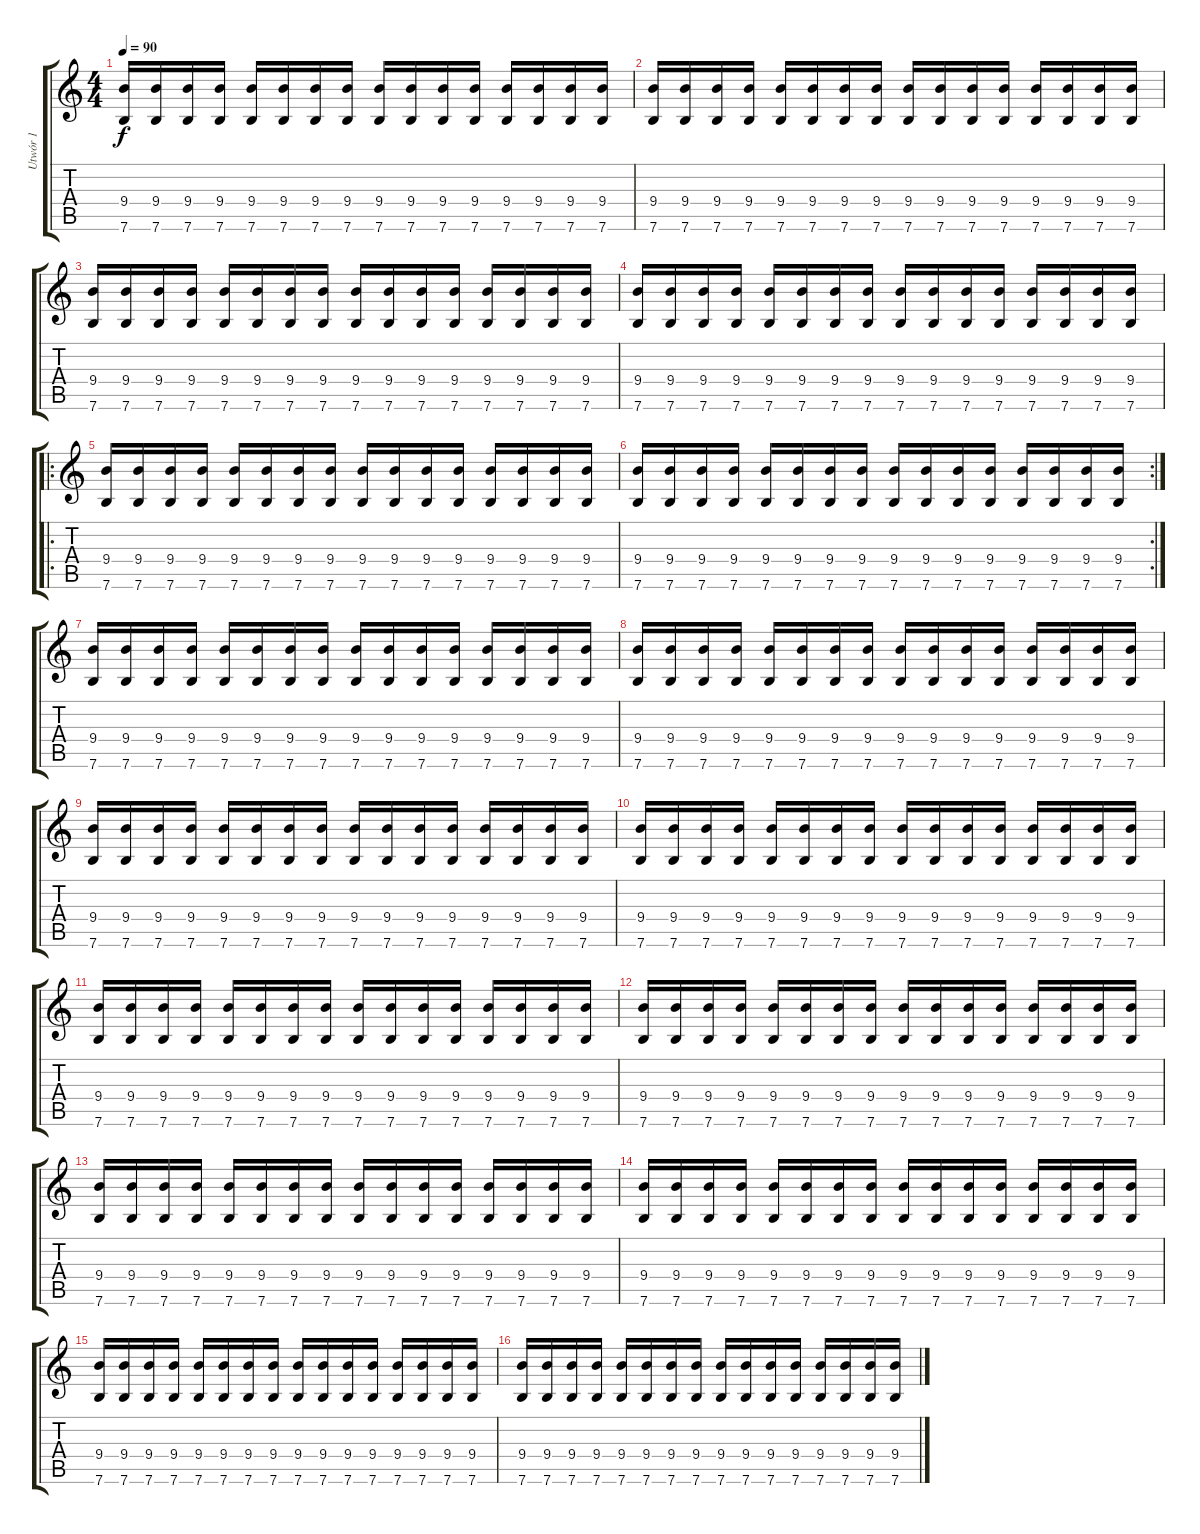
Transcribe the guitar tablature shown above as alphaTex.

\track ("Utwór 1" "Utwór 1") {instrument overdrivenguitar}
\staff {score tabs}
\tuning (E4 B3 G3 D3 A2 E2) {hide}
\ts (4 4)
\tempo 90
\clef g2
\ks c
(9.4 7.6).16{dy f instrument overdrivenguitar} (9.4 7.6).16 (9.4 7.6).16 (9.4 7.6).16 (9.4 7.6).16 (9.4 7.6).16 (9.4 7.6).16 (9.4 7.6).16 (9.4 7.6).16 (9.4 7.6).16 (9.4 7.6).16 (9.4 7.6).16 (9.4 7.6).16 (9.4 7.6).16 (9.4 7.6).16 (9.4 7.6).16 |
(9.4 7.6).16 (9.4 7.6).16 (9.4 7.6).16 (9.4 7.6).16 (9.4 7.6).16 (9.4 7.6).16 (9.4 7.6).16 (9.4 7.6).16 (9.4 7.6).16 (9.4 7.6).16 (9.4 7.6).16 (9.4 7.6).16 (9.4 7.6).16 (9.4 7.6).16 (9.4 7.6).16 (9.4 7.6).16 |
(9.4 7.6).16 (9.4 7.6).16 (9.4 7.6).16 (9.4 7.6).16 (9.4 7.6).16 (9.4 7.6).16 (9.4 7.6).16 (9.4 7.6).16 (9.4 7.6).16 (9.4 7.6).16 (9.4 7.6).16 (9.4 7.6).16 (9.4 7.6).16 (9.4 7.6).16 (9.4 7.6).16 (9.4 7.6).16 |
(9.4 7.6).16 (9.4 7.6).16 (9.4 7.6).16 (9.4 7.6).16 (9.4 7.6).16 (9.4 7.6).16 (9.4 7.6).16 (9.4 7.6).16 (9.4 7.6).16 (9.4 7.6).16 (9.4 7.6).16 (9.4 7.6).16 (9.4 7.6).16 (9.4 7.6).16 (9.4 7.6).16 (9.4 7.6).16 |
\ro
(9.4 7.6).16 (9.4 7.6).16 (9.4 7.6).16 (9.4 7.6).16 (9.4 7.6).16 (9.4 7.6).16 (9.4 7.6).16 (9.4 7.6).16 (9.4 7.6).16 (9.4 7.6).16 (9.4 7.6).16 (9.4 7.6).16 (9.4 7.6).16 (9.4 7.6).16 (9.4 7.6).16 (9.4 7.6).16 |
\rc 2
(9.4 7.6).16 (9.4 7.6).16 (9.4 7.6).16 (9.4 7.6).16 (9.4 7.6).16 (9.4 7.6).16 (9.4 7.6).16 (9.4 7.6).16 (9.4 7.6).16 (9.4 7.6).16 (9.4 7.6).16 (9.4 7.6).16 (9.4 7.6).16 (9.4 7.6).16 (9.4 7.6).16 (9.4 7.6).16 |
(9.4 7.6).16 (9.4 7.6).16 (9.4 7.6).16 (9.4 7.6).16 (9.4 7.6).16 (9.4 7.6).16 (9.4 7.6).16 (9.4 7.6).16 (9.4 7.6).16 (9.4 7.6).16 (9.4 7.6).16 (9.4 7.6).16 (9.4 7.6).16 (9.4 7.6).16 (9.4 7.6).16 (9.4 7.6).16 |
(9.4 7.6).16 (9.4 7.6).16 (9.4 7.6).16 (9.4 7.6).16 (9.4 7.6).16 (9.4 7.6).16 (9.4 7.6).16 (9.4 7.6).16 (9.4 7.6).16 (9.4 7.6).16 (9.4 7.6).16 (9.4 7.6).16 (9.4 7.6).16 (9.4 7.6).16 (9.4 7.6).16 (9.4 7.6).16 |
(9.4 7.6).16 (9.4 7.6).16 (9.4 7.6).16 (9.4 7.6).16 (9.4 7.6).16 (9.4 7.6).16 (9.4 7.6).16 (9.4 7.6).16 (9.4 7.6).16 (9.4 7.6).16 (9.4 7.6).16 (9.4 7.6).16 (9.4 7.6).16 (9.4 7.6).16 (9.4 7.6).16 (9.4 7.6).16 |
(9.4 7.6).16 (9.4 7.6).16 (9.4 7.6).16 (9.4 7.6).16 (9.4 7.6).16 (9.4 7.6).16 (9.4 7.6).16 (9.4 7.6).16 (9.4 7.6).16 (9.4 7.6).16 (9.4 7.6).16 (9.4 7.6).16 (9.4 7.6).16 (9.4 7.6).16 (9.4 7.6).16 (9.4 7.6).16 |
(9.4 7.6).16 (9.4 7.6).16 (9.4 7.6).16 (9.4 7.6).16 (9.4 7.6).16 (9.4 7.6).16 (9.4 7.6).16 (9.4 7.6).16 (9.4 7.6).16 (9.4 7.6).16 (9.4 7.6).16 (9.4 7.6).16 (9.4 7.6).16 (9.4 7.6).16 (9.4 7.6).16 (9.4 7.6).16 |
(9.4 7.6).16 (9.4 7.6).16 (9.4 7.6).16 (9.4 7.6).16 (9.4 7.6).16 (9.4 7.6).16 (9.4 7.6).16 (9.4 7.6).16 (9.4 7.6).16 (9.4 7.6).16 (9.4 7.6).16 (9.4 7.6).16 (9.4 7.6).16 (9.4 7.6).16 (9.4 7.6).16 (9.4 7.6).16 |
(9.4 7.6).16 (9.4 7.6).16 (9.4 7.6).16 (9.4 7.6).16 (9.4 7.6).16 (9.4 7.6).16 (9.4 7.6).16 (9.4 7.6).16 (9.4 7.6).16 (9.4 7.6).16 (9.4 7.6).16 (9.4 7.6).16 (9.4 7.6).16 (9.4 7.6).16 (9.4 7.6).16 (9.4 7.6).16 |
(9.4 7.6).16 (9.4 7.6).16 (9.4 7.6).16 (9.4 7.6).16 (9.4 7.6).16 (9.4 7.6).16 (9.4 7.6).16 (9.4 7.6).16 (9.4 7.6).16 (9.4 7.6).16 (9.4 7.6).16 (9.4 7.6).16 (9.4 7.6).16 (9.4 7.6).16 (9.4 7.6).16 (9.4 7.6).16 |
(9.4 7.6).16 (9.4 7.6).16 (9.4 7.6).16 (9.4 7.6).16 (9.4 7.6).16 (9.4 7.6).16 (9.4 7.6).16 (9.4 7.6).16 (9.4 7.6).16 (9.4 7.6).16 (9.4 7.6).16 (9.4 7.6).16 (9.4 7.6).16 (9.4 7.6).16 (9.4 7.6).16 (9.4 7.6).16 |
(9.4 7.6).16 (9.4 7.6).16 (9.4 7.6).16 (9.4 7.6).16 (9.4 7.6).16 (9.4 7.6).16 (9.4 7.6).16 (9.4 7.6).16 (9.4 7.6).16 (9.4 7.6).16 (9.4 7.6).16 (9.4 7.6).16 (9.4 7.6).16 (9.4 7.6).16 (9.4 7.6).16 (9.4 7.6).16
